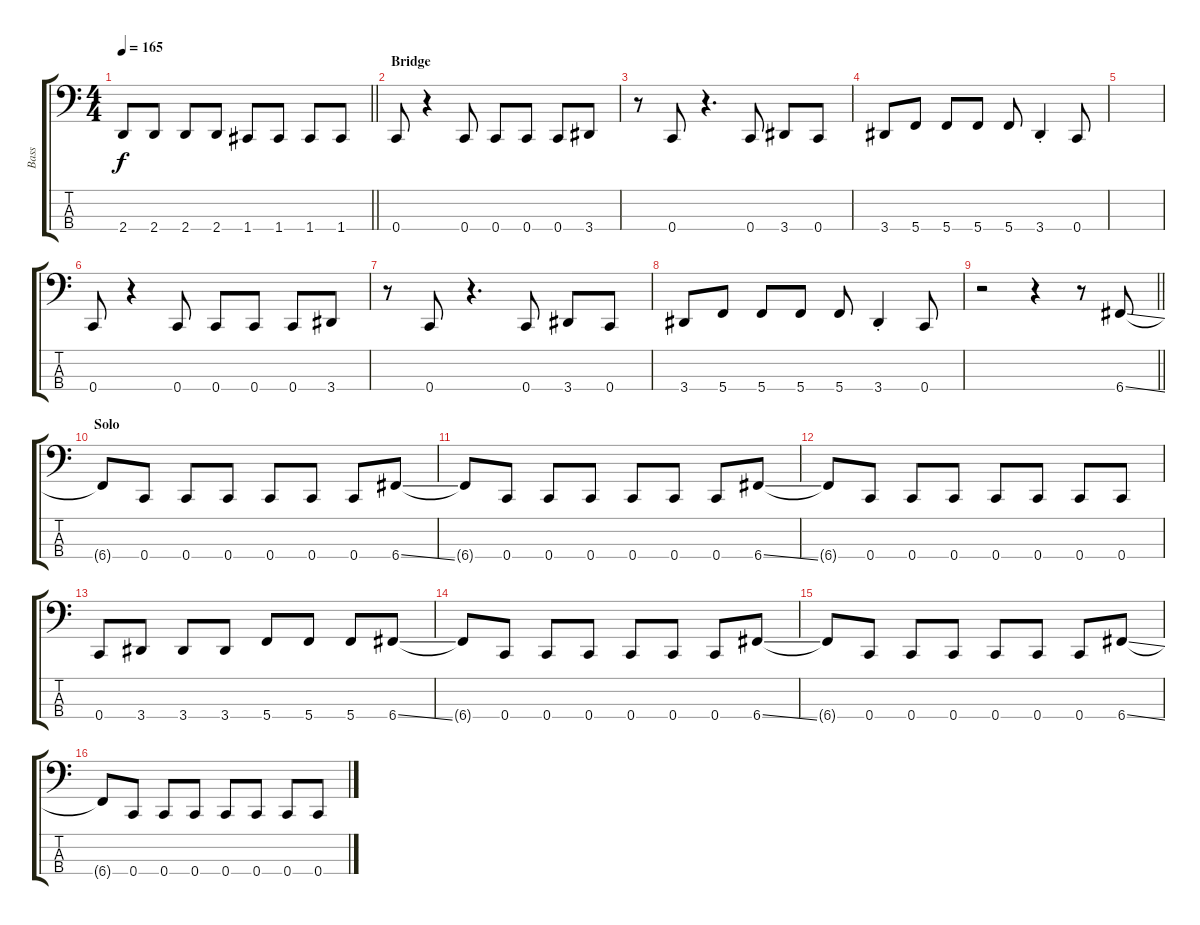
\track ("Bass" "Bass") {instrument electricbasspick}
\staff {score tabs}
\tuning (F2 C2 G1 C1) {hide}
\ts (4 4)
\tempo 165
\clef f4
\barLineRight lightlight
\ks c
2.4.8{dy f} 2.4.8 2.4.8 2.4.8 1.4.8 1.4.8 1.4.8 1.4.8 |
\section ("" "Bridge")
0.4.8 r.4 0.4.8 0.4.8 0.4.8 0.4.8 3.4.8 |
r.8 0.4.8 r.4{d} 0.4.8 3.4.8 0.4.8 |
3.4.8 5.4.8 5.4.8 5.4.8 5.4.8 3.4{st}.4 0.4.8 |
|
0.4.8 r.4 0.4.8 0.4.8 0.4.8 0.4.8 3.4.8 |
r.8 0.4.8 r.4{d} 0.4.8 3.4.8 0.4.8 |
3.4.8 5.4.8 5.4.8 5.4.8 5.4.8 3.4{st}.4 0.4.8 |
\barLineRight lightlight
r.2 r.4 r.8 6.4{ss}.8 |
\section ("" "Solo")
6.4{t}.8 0.4.8 0.4.8 0.4.8 0.4.8 0.4.8 0.4.8 6.4{ss}.8 |
6.4{t}.8 0.4.8 0.4.8 0.4.8 0.4.8 0.4.8 0.4.8 6.4{ss}.8 |
6.4{t}.8 0.4.8 0.4.8 0.4.8 0.4.8 0.4.8 0.4.8 0.4.8 |
0.4.8 3.4.8 3.4.8 3.4.8 5.4.8 5.4.8 5.4.8 6.4{ss}.8 |
6.4{t}.8 0.4.8 0.4.8 0.4.8 0.4.8 0.4.8 0.4.8 6.4{ss}.8 |
6.4{t}.8 0.4.8 0.4.8 0.4.8 0.4.8 0.4.8 0.4.8 6.4{ss}.8 |
6.4{t}.8 0.4.8 0.4.8 0.4.8 0.4.8 0.4.8 0.4.8 0.4.8
